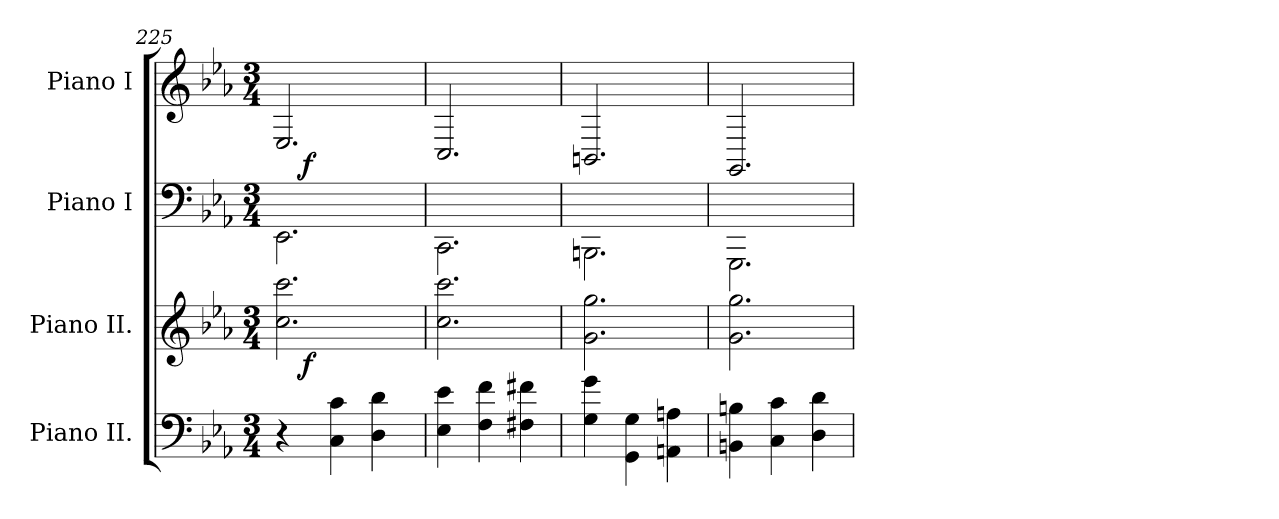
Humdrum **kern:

**kern	**kern	**dynam	**kern	**kern	**dynam
*part4	*part3	*part3	*part2	*part1	*part1
*staff4	*staff3	*staff3	*staff2	*staff1	*staff1
*I"Piano II.	*I"Piano II.	*	*I"Piano I	*I"Piano I	*
*clefF4	*clefG2	*	*clefF4	*clefG2	*
*k[b-e-a-]	*k[b-e-a-]	*	*k[b-e-a-]	*k[b-e-a-]	*
*M3/4	*M3/4	*	*M3/4	*M3/4	*
=225	=225	=225	=225	=225	=225
*	*^	*	*	*^	*
4r	2.cc\ 2.ccc\	8ryy	.	2.EE-\	2.E-/	8ryy	.
.	.	2ryy	f	.	.	2ryy	f
4C\ 4c\	.	.	.	.	.	.	.
4D\ 4d\	.	.	.	.	.	.	.
.	.	8ryy	.	.	.	8ryy	.
*	*v	*v	*	*	*v	*v	*
=226	=226	=226	=226	=226	=226
4E-\ 4e-\	2.cc\ 2.ccc\	.	2.CC\	2.C/	.
4F\ 4f\	.	.	.	.	.
4F#X\ 4f#X\	.	.	.	.	.
=227	=227	=227	=227	=227	=227
4G\ 4g\	2.g\ 2.gg\	.	2.BBBn\	2.BBn/	.
4GG\ 4G\	.	.	.	.	.
4AAn\ 4An\	.	.	.	.	.
=228	=228	=228	=228	=228	=228
4BBn\ 4Bn\	2.g\ 2.gg\	.	2.GGG\	2.GG/	.
4C\ 4c\	.	.	.	.	.
4D\ 4d\	.	.	.	.	.
=	=	=	=	=	=
*-	*-	*-	*-	*-	*-
